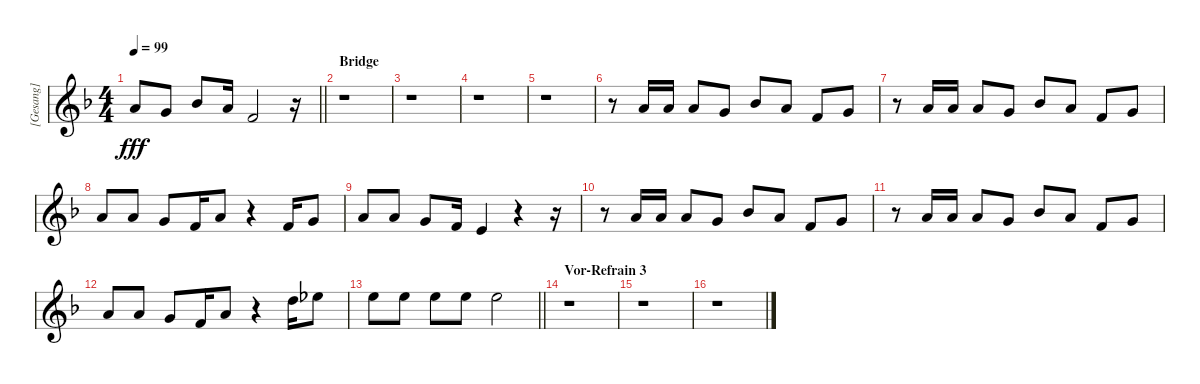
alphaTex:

\track ("[Gesang]" "[Gesang]") {instrument tenorsax}
\staff {score}
\tuning (E4 B3 G3 D3 A2 E2) {hide}
\ts (4 4)
\tempo 99
\clef g2
\barLineRight lightlight
\ks dminor
5.1.8{dy fff} 3.1.8 6.1.8 5.1.16 6.2.2 r.16 |
\section ("" "Bridge")
r.1 |
r.1 |
r.1 |
r.1 |
r.8 5.1.16 5.1.16 5.1.8 3.1.8 6.1.8 5.1.8 1.1.8 3.1.8 |
r.8 5.1.16 5.1.16 5.1.8 3.1.8 6.1.8 5.1.8 1.1.8 3.1.8 |
5.1.8 5.1.8 3.1.8 1.1.16 5.1.8 r.4 1.1.16 3.1.8 |
5.1.8 5.1.8 3.1.8 1.1.16 0.1.4 r.4 r.16 |
r.8 5.1.16 5.1.16 5.1.8 3.1.8 6.1.8 5.1.8 1.1.8 3.1.8 |
r.8 5.1.16 5.1.16 5.1.8 3.1.8 6.1.8 5.1.8 1.1.8 3.1.8 |
5.1.8 5.1.8 3.1.8 1.1.16 5.1.8 r.4 10.1.16 11.1.8 |
\barLineRight lightlight
12.1.8 12.1.8 12.1.8 12.1.8 12.1.2 |
\section ("" "Vor-Refrain 3")
r.1 |
r.1 |
r.1
